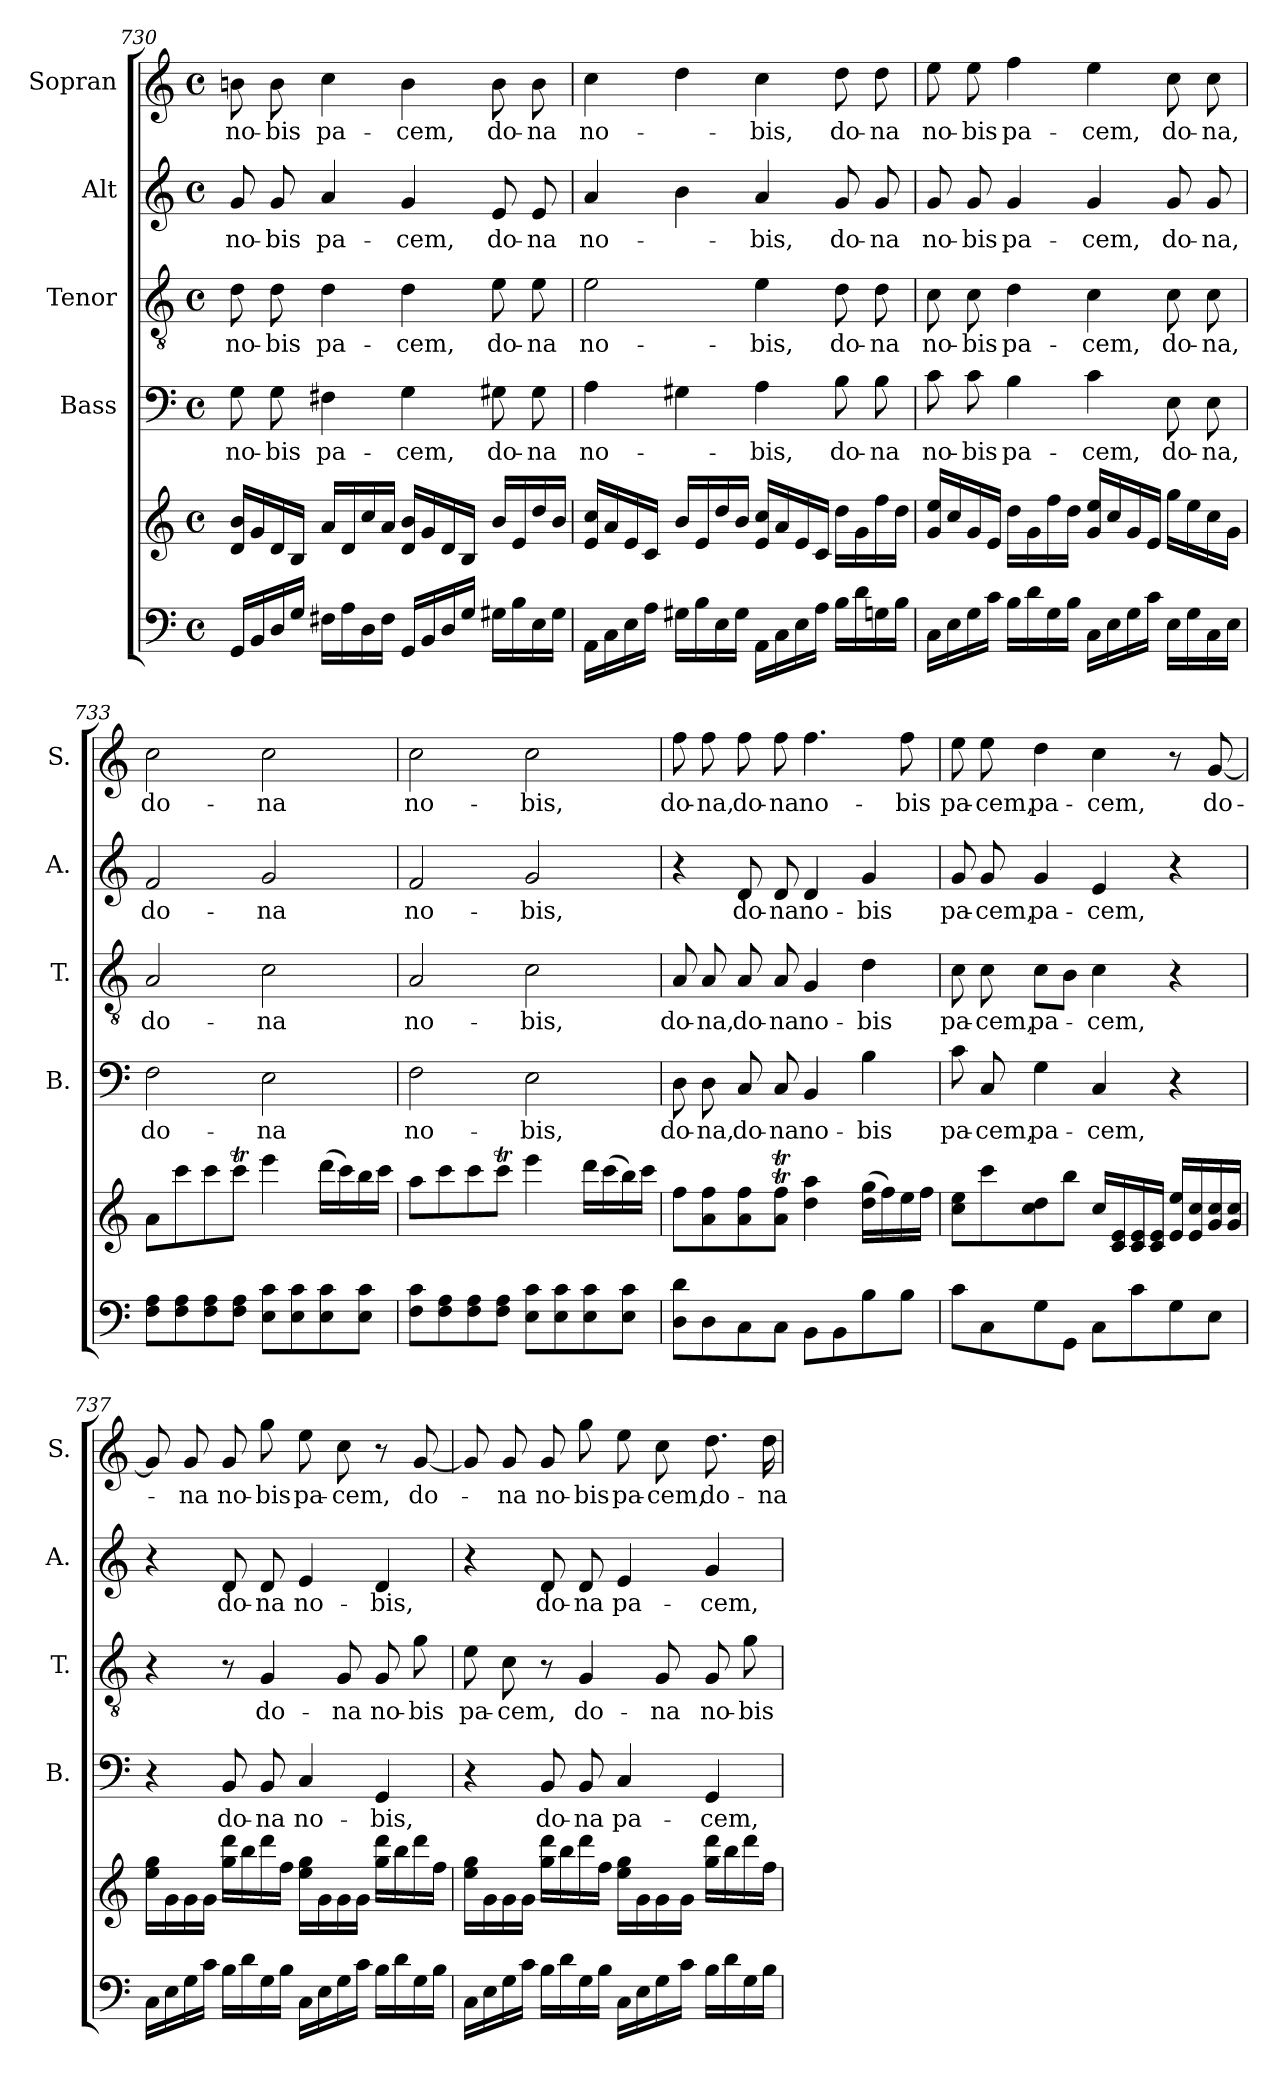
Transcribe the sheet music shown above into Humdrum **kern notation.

**kern	**kern	**kern	**text	**kern	**text	**kern	**text	**kern	**text
*part5	*part5	*part4	*part4	*part3	*part3	*part2	*part2	*part1	*part1
*staff6	*staff5	*staff4	*staff4	*staff3	*staff3	*staff2	*staff2	*staff1	*staff1
*	*	*I"Bass	*	*I"Tenor	*	*I"Alt	*	*I"Sopran	*
*	*	*I'B.	*	*I'T.	*	*I'A.	*	*I'S.	*
!!LO:LB:g=z
*clefF4	*clefG2	*clefF4	*	*clefGv2	*	*clefG2	*	*clefG2	*
*k[]	*k[]	*k[]	*	*k[]	*	*k[]	*	*k[]	*
*C:	*C:	*C:	*	*C:	*	*C:	*	*C:	*
*M4/4	*M4/4	*M4/4	*	*M4/4	*	*M4/4	*	*M4/4	*
*met(c)	*met(c)	*met(c)	*	*met(c)	*	*met(c)	*	*met(c)	*
=730	=730	=730	=730	=730	=730	=730	=730	=730	=730
!	!	!	!LO:LY:b	!	!LO:LY:b	!	!LO:LY:b	!	!LO:LY:b
16GG/LL	16d/ 16b/LL	8G\	no-	8d\	no-	8g/	no-	8bn\	no-
16BB/	16g/	.	.	.	.	.	.	.	.
!	!	!	!LO:LY:b	!	!LO:LY:b	!	!LO:LY:b	!	!LO:LY:b
16D/	16d/	8G\	-bis	8d\	-bis	8g/	-bis	8b\	-bis
16G/JJ	16B/JJ	.	.	.	.	.	.	.	.
!	!	!	!LO:LY:b	!	!LO:LY:b	!	!LO:LY:b	!	!LO:LY:b
16F#X\LL	16a/LL	4F#X\	pa-	4d\	pa-	4a/	pa-	4cc\	pa-
16A\	16d/	.	.	.	.	.	.	.	.
16D\	16cc/	.	.	.	.	.	.	.	.
16F#\JJ	16a/JJ	.	.	.	.	.	.	.	.
!	!	!	!LO:LY:b	!	!LO:LY:b	!	!LO:LY:b	!	!LO:LY:b
16GG/LL	16d/ 16b/LL	4G\	-cem,	4d\	-cem,	4g/	-cem,	4b\	-cem,
16BB/	16g/	.	.	.	.	.	.	.	.
16D/	16d/	.	.	.	.	.	.	.	.
16G/JJ	16B/JJ	.	.	.	.	.	.	.	.
!	!	!	!LO:LY:b	!	!LO:LY:b	!	!LO:LY:b	!	!LO:LY:b
16G#X\LL	16b/LL	8G#X\	do-	8e\	do-	8e/	do-	8b\	do-
16B\	16e/	.	.	.	.	.	.	.	.
!	!	!	!LO:LY:b	!	!LO:LY:b	!	!LO:LY:b	!	!LO:LY:b
16E\	16dd/	8G#\	-na	8e\	-na	8e/	-na	8b\	-na
16G#\JJ	16b/JJ	.	.	.	.	.	.	.	.
=731	=731	=731	=731	=731	=731	=731	=731	=731	=731
!	!	!	!LO:LY:b	!	!LO:LY:b	!	!LO:LY:b	!	!LO:LY:b
16AA\LL	16e/ 16cc/LL	4A\	no-	2e\	no-	4a/	no-	4cc\	no-
16C\	16a/	.	.	.	.	.	.	.	.
16E\	16e/	.	.	.	.	.	.	.	.
16A\JJ	16c/JJ	.	.	.	.	.	.	.	.
16G#X\LL	16b/LL	4G#X\	.	.	.	4b\	.	4dd\	.
16B\	16e/	.	.	.	.	.	.	.	.
16E\	16dd/	.	.	.	.	.	.	.	.
16G#\JJ	16b/JJ	.	.	.	.	.	.	.	.
!	!	!	!LO:LY:b	!	!LO:LY:b	!	!LO:LY:b	!	!LO:LY:b
16AA\LL	16e/ 16cc/LL	4A\	-bis,	4e\	-bis,	4a/	-bis,	4cc\	-bis,
16C\	16a/	.	.	.	.	.	.	.	.
16E\	16e/	.	.	.	.	.	.	.	.
16A\JJ	16c/JJ	.	.	.	.	.	.	.	.
!	!	!	!LO:LY:b	!	!LO:LY:b	!	!LO:LY:b	!	!LO:LY:b
16B\LL	16dd\LL	8B\	do-	8d\	do-	8g/	do-	8dd\	do-
16d\	16g\	.	.	.	.	.	.	.	.
!	!	!	!LO:LY:b	!	!LO:LY:b	!	!LO:LY:b	!	!LO:LY:b
16Gn\	16ff\	8B\	-na	8d\	-na	8g/	-na	8dd\	-na
16B\JJ	16dd\JJ	.	.	.	.	.	.	.	.
=732	=732	=732	=732	=732	=732	=732	=732	=732	=732
!	!	!	!LO:LY:b	!	!LO:LY:b	!	!LO:LY:b	!	!LO:LY:b
16C\LL	16g/ 16ee/LL	8c\	no-	8c\	no-	8g/	no-	8ee\	no-
16E\	16cc/	.	.	.	.	.	.	.	.
!	!	!	!LO:LY:b	!	!LO:LY:b	!	!LO:LY:b	!	!LO:LY:b
16G\	16g/	8c\	-bis	8c\	-bis	8g/	-bis	8ee\	-bis
16c\JJ	16e/JJ	.	.	.	.	.	.	.	.
!	!	!	!LO:LY:b	!	!LO:LY:b	!	!LO:LY:b	!	!LO:LY:b
16B\LL	16dd\LL	4B\	pa-	4d\	pa-	4g/	pa-	4ff\	pa-
16d\	16g\	.	.	.	.	.	.	.	.
16G\	16ff\	.	.	.	.	.	.	.	.
16B\JJ	16dd\JJ	.	.	.	.	.	.	.	.
!	!	!	!LO:LY:b	!	!LO:LY:b	!	!LO:LY:b	!	!LO:LY:b
16C\LL	16g/ 16ee/LL	4c\	-cem,	4c\	-cem,	4g/	-cem,	4ee\	-cem,
16E\	16cc/	.	.	.	.	.	.	.	.
16G\	16g/	.	.	.	.	.	.	.	.
16c\JJ	16e/JJ	.	.	.	.	.	.	.	.
!	!	!	!LO:LY:b	!	!LO:LY:b	!	!LO:LY:b	!	!LO:LY:b
16E\LL	16gg\LL	8E\	do-	8c\	do-	8g/	do-	8cc\	do-
16G\	16ee\	.	.	.	.	.	.	.	.
!	!	!	!LO:LY:b	!	!LO:LY:b	!	!LO:LY:b	!	!LO:LY:b
16C\	16cc\	8E\	-na,	8c\	-na,	8g/	-na,	8cc\	-na,
16E\JJ	16g\JJ	.	.	.	.	.	.	.	.
!!LO:PB:g=z
=733	=733	=733	=733	=733	=733	=733	=733	=733	=733
!	!	!	!LO:LY:b	!	!LO:LY:b	!	!LO:LY:b	!	!LO:LY:b
8F\ 8A\L	8a\L	2F\	do-	2A/	do-	2f/	do-	2cc\	do-
8F\ 8A\	8ccc\	.	.	.	.	.	.	.	.
8F\ 8A\	8ccc\	.	.	.	.	.	.	.	.
8F\ 8A\J	8cccT\J	.	.	.	.	.	.	.	.
!	!	!	!LO:LY:b	!	!LO:LY:b	!	!LO:LY:b	!	!LO:LY:b
8E\ 8c\L	4eee\	2E\	-na	2c\	-na	2g/	-na	2cc\	-na
8E\ 8c\	.	.	.	.	.	.	.	.	.
8E\ 8c\	(>16ddd\LL	.	.	.	.	.	.	.	.
.	16ccc\)	.	.	.	.	.	.	.	.
8E\ 8c\J	16bb\	.	.	.	.	.	.	.	.
.	16ccc\JJ	.	.	.	.	.	.	.	.
=734	=734	=734	=734	=734	=734	=734	=734	=734	=734
!	!	!	!LO:LY:b	!	!LO:LY:b	!	!LO:LY:b	!	!LO:LY:b
8F\ 8c\L	8aa\L	2F\	no-	2A/	no-	2f/	no-	2cc\	no-
8F\ 8A\	8ccc\	.	.	.	.	.	.	.	.
8F\ 8A\	8ccc\	.	.	.	.	.	.	.	.
8F\ 8A\J	8cccT\J	.	.	.	.	.	.	.	.
!	!	!	!LO:LY:b	!	!LO:LY:b	!	!LO:LY:b	!	!LO:LY:b
8E\ 8c\L	4eee\	2E\	-bis,	2c\	-bis,	2g/	-bis,	2cc\	-bis,
8E\ 8c\	.	.	.	.	.	.	.	.	.
8E\ 8c\	16ddd\LL	.	.	.	.	.	.	.	.
.	(>16ccc\	.	.	.	.	.	.	.	.
8E\ 8c\J	16bb\)	.	.	.	.	.	.	.	.
.	16ccc\JJ	.	.	.	.	.	.	.	.
=735	=735	=735	=735	=735	=735	=735	=735	=735	=735
!	!	!	!LO:LY:b	!	!LO:LY:b	!	!	!	!LO:LY:b
8D\ 8d\L	8ff\L	8D\	do-	8A/	do-	4r	.	8ff\	do-
!	!	!	!LO:LY:b	!	!LO:LY:b	!	!	!	!LO:LY:b
8D\	8a\ 8ff\	8D\	-na,	8A/	-na,	.	.	8ff\	-na,
!	!	!	!LO:LY:b	!	!LO:LY:b	!	!LO:LY:b	!	!LO:LY:b
8C\	8a\ 8ff\	8C/	do-	8A/	do-	8d/	do-	8ff\	do-
!	!	!	!LO:LY:b	!	!LO:LY:b	!	!LO:LY:b	!	!LO:LY:b
8C\J	8a\T 8ff\TJ	8C/	-na	8A/	-na	8d/	-na	8ff\	-na
!	!	!	!LO:LY:b	!	!LO:LY:b	!	!LO:LY:b	!	!LO:LY:b
8BB\L	4dd\ 4aa\	4BB/	no-	4G/	no-	4d/	no-	4.ff\	no-
8BB\	.	.	.	.	.	.	.	.	.
!	!	!	!LO:LY:b	!	!LO:LY:b	!	!LO:LY:b	!	!
8B\	(>16dd\ 16gg\LL	4B\	-bis	4d\	-bis	4g/	-bis	.	.
.	16ff\)	.	.	.	.	.	.	.	.
!	!	!	!	!	!	!	!	!	!LO:LY:b
8B\J	16ee\	.	.	.	.	.	.	8ff\	-bis
.	16ff\JJ	.	.	.	.	.	.	.	.
!!LO:LB:g=z
=736	=736	=736	=736	=736	=736	=736	=736	=736	=736
!	!	!	!LO:LY:b	!	!LO:LY:b	!	!LO:LY:b	!	!LO:LY:b
8c\L	8cc\ 8ee\L	8c\	pa-	8c\	pa-	8g/	pa-	8ee\	pa-
!	!	!	!LO:LY:b	!	!LO:LY:b	!	!LO:LY:b	!	!LO:LY:b
8C\	8ccc\	8C/	-cem,	8c\	-cem,	8g/	-cem,	8ee\	-cem,
!	!	!	!LO:LY:b	!	!LO:LY:b	!	!LO:LY:b	!	!LO:LY:b
8G\	8cc\ 8dd\	4G\	pa-	8c\L	pa-	4g/	pa-	4dd\	pa-
8GG\J	8bb\J	.	.	8B\J	.	.	.	.	.
!	!	!	!LO:LY:b	!	!LO:LY:b	!	!LO:LY:b	!	!LO:LY:b
8C\L	16cc/LL	4C/	-cem,	4c\	-cem,	4e/	-cem,	4cc\	-cem,
.	16c/ 16e/	.	.	.	.	.	.	.	.
8c\	16c/ 16e/	.	.	.	.	.	.	.	.
.	16c/ 16e/JJ	.	.	.	.	.	.	.	.
8G\	16e/ 16ee/LL	4r	.	4r	.	4r	.	8r	.
.	16e/ 16cc/	.	.	.	.	.	.	.	.
!	!	!	!	!	!	!	!	!	!LO:LY:b
8E\J	16g/ 16cc/	.	.	.	.	.	.	[8g/	do-
.	16g/ 16cc/JJ	.	.	.	.	.	.	.	.
=737	=737	=737	=737	=737	=737	=737	=737	=737	=737
16C\LL	16ee\ 16gg\LL	4r	.	4r	.	4r	.	8g/]	.
16E\	16g\	.	.	.	.	.	.	.	.
!	!	!	!	!	!	!	!	!	!LO:LY:b
16G\	16g\	.	.	.	.	.	.	8g/	-na
16c\JJ	16g\JJ	.	.	.	.	.	.	.	.
!	!	!	!LO:LY:b	!	!	!	!LO:LY:b	!	!LO:LY:b
16B\LL	16gg\ 16ddd\LL	8BB/	do-	8r	.	8d/	do-	8g/	no-
16d\	16bb\	.	.	.	.	.	.	.	.
!	!	!	!LO:LY:b	!	!LO:LY:b	!	!LO:LY:b	!	!LO:LY:b
16G\	16ddd\	8BB/	-na	4G/	do-	8d/	-na	8gg\	-bis
16B\JJ	16ff\JJ	.	.	.	.	.	.	.	.
!	!	!	!LO:LY:b	!	!	!	!LO:LY:b	!	!LO:LY:b
16C\LL	16ee\ 16gg\LL	4C/	no-	.	.	4e/	no-	8ee\	pa-
16E\	16g\	.	.	.	.	.	.	.	.
!	!	!	!	!	!LO:LY:b	!	!	!	!LO:LY:b
16G\	16g\	.	.	8G/	-na	.	.	8cc\	-cem,
16c\JJ	16g\JJ	.	.	.	.	.	.	.	.
!	!	!	!LO:LY:b	!	!LO:LY:b	!	!LO:LY:b	!	!
16B\LL	16gg\ 16ddd\LL	4GG/	-bis,	8G/	no-	4d/	-bis,	8r	.
16d\	16bb\	.	.	.	.	.	.	.	.
!	!	!	!	!	!LO:LY:b	!	!	!	!LO:LY:b
16G\	16ddd\	.	.	8g\	-bis	.	.	[8g/	do-
16B\JJ	16ff\JJ	.	.	.	.	.	.	.	.
!!LO:PB:g=z
=738	=738	=738	=738	=738	=738	=738	=738	=738	=738
!	!	!	!	!	!LO:LY:b	!	!	!	!
16C\LL	16ee\ 16gg\LL	4r	.	8e\	pa-	4r	.	8g/]	.
16E\	16g\	.	.	.	.	.	.	.	.
!	!	!	!	!	!LO:LY:b	!	!	!	!LO:LY:b
16G\	16g\	.	.	8c\	-cem,	.	.	8g/	-na
16c\JJ	16g\JJ	.	.	.	.	.	.	.	.
!	!	!	!LO:LY:b	!	!	!	!LO:LY:b	!	!LO:LY:b
16B\LL	16gg\ 16ddd\LL	8BB/	do-	8r	.	8d/	do-	8g/	no-
16d\	16bb\	.	.	.	.	.	.	.	.
!	!	!	!LO:LY:b	!	!LO:LY:b	!	!LO:LY:b	!	!LO:LY:b
16G\	16ddd\	8BB/	-na	4G/	do-	8d/	-na	8gg\	-bis
16B\JJ	16ff\JJ	.	.	.	.	.	.	.	.
!	!	!	!LO:LY:b	!	!	!	!LO:LY:b	!	!LO:LY:b
16C\LL	16ee\ 16gg\LL	4C/	pa-	.	.	4e/	pa-	8ee\	pa-
16E\	16g\	.	.	.	.	.	.	.	.
!	!	!	!	!	!LO:LY:b	!	!	!	!LO:LY:b
16G\	16g\	.	.	8G/	-na	.	.	8cc\	-cem,
16c\JJ	16g\JJ	.	.	.	.	.	.	.	.
!	!	!	!LO:LY:b	!	!LO:LY:b	!	!LO:LY:b	!	!LO:LY:b
16B\LL	16gg\ 16ddd\LL	4GG/	-cem,	8G/	no-	4g/	-cem,	8.dd\	do-
16d\	16bb\	.	.	.	.	.	.	.	.
!	!	!	!	!	!LO:LY:b	!	!	!	!
16G\	16ddd\	.	.	8g\	-bis	.	.	.	.
!	!	!	!	!	!	!	!	!	!LO:LY:b
16B\JJ	16ff\JJ	.	.	.	.	.	.	16dd\	-na
=	=	=	=	=	=	=	=	=	=
*-	*-	*-	*-	*-	*-	*-	*-	*-	*-
